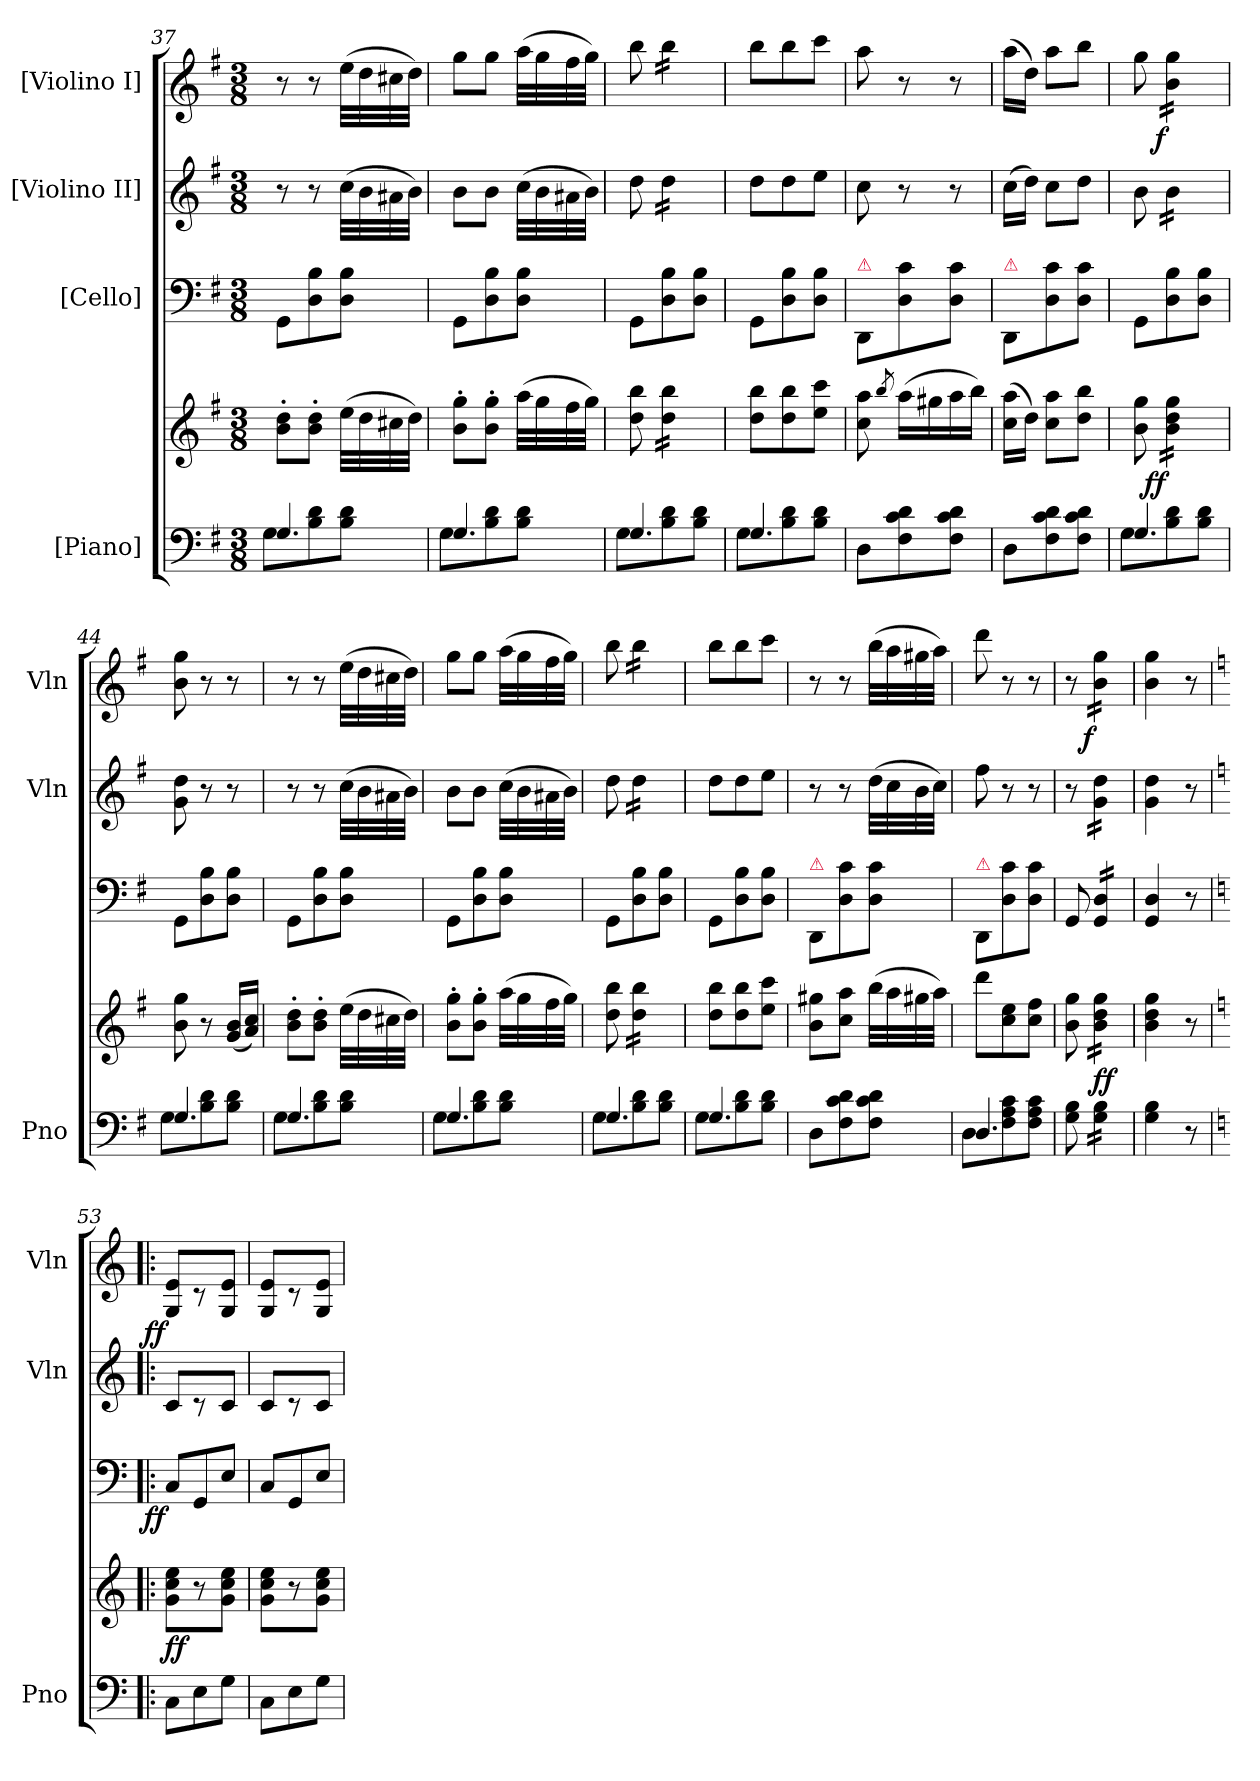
**kern	**kern	**dynam	**kern	**dynam	**kern	**kern	**dynam
*part4	*part4	*part4	*part3	*part3	*part2	*part1	*part1
*staff5	*staff4	*staff4/5	*staff3	*staff3	*staff2	*staff1	*staff1
*I"[Piano]	*	*	*I"[Cello]	*	*I"[Violino II]	*I"[Violino I]	*
*I'Pno	*	*	*	*	*I'Vln	*I'Vln	*
*clefF4	*clefG2	*	*clefF4	*	*clefG2	*clefG2	*
*k[f#]	*k[f#]	*	*k[f#]	*	*k[f#]	*k[f#]	*
*G:	*G:	*	*G:	*	*G:	*G:	*
*M3/8	*M3/8	*	*M3/8	*	*M3/8	*M3/8	*
=37	=37	=37	=37	=37	=37	=37	=37
*^	*	*	*	*	*	*	*
4.G/	8G\L	8b'>\ 8dd'>\L	.	8GG\L	.	8r	8r	.
.	8B\ 8d\	8b'>\ 8dd'>\J	.	8D\ 8B\	.	8r	8r	.
.	8B\ 8d\J	(>32ee\LLL	.	8D\ 8B\J	.	(>32cc\LLL	(>32ee\LLL	.
.	.	32dd\	.	.	.	32b\	32dd\	.
.	.	32cc#X\	.	.	.	32a#X\	32cc#X\	.
.	.	32dd\JJJ)	.	.	.	32b\JJJ)	32dd\JJJ)	.
=38	=38	=38	=38	=38	=38	=38	=38	=38
4.G/	8G\L	8b'>\ 8gg'>\L	.	8GG\L	.	8b\L	8gg\L	.
.	8B\ 8d\	8b'>\ 8gg'>\J	.	8D\ 8B\	.	8b\J	8gg\J	.
.	8B\ 8d\J	(>32aa\LLL	.	8D\ 8B\J	.	(>32cc\LLL	(>32aa\LLL	.
.	.	32gg\	.	.	.	32b\	32gg\	.
.	.	32ff#\	.	.	.	32a#X\	32ff#\	.
.	.	32gg\JJJ)	.	.	.	32b\JJJ)	32gg\JJJ)	.
=39	=39	=39	=39	=39	=39	=39	=39	=39
4.G/	8G\L	8dd\ 8bb\	.	8GG\L	.	8dd\	8bb\	.
*	*	*tremolo	*	*	*	*	*	*
*	*	*	*	*	*	*tremolo	*	*
*	*	*	*	*	*	*	*tremolo	*
.	8B\ 8d\	16dd\ 16bb\LL	.	8D\ 8B\	.	16dd\LL	16bb\LL	.
.	.	16dd\ 16bb\	.	.	.	16dd\	16bb\	.
.	8B\ 8d\J	16dd\ 16bb\	.	8D\ 8B\J	.	16dd\	16bb\	.
.	.	16dd\ 16bb\JJ	.	.	.	16dd\JJ	16bb\JJ	.
*	*	*	*	*	*	*	*Xtremolo	*
*	*	*	*	*	*	*Xtremolo	*	*
*	*	*Xtremolo	*	*	*	*	*	*
=40	=40	=40	=40	=40	=40	=40	=40	=40
4.G/	8G\L	8dd\ 8bb\L	.	8GG\L	.	8dd\L	8bb\L	.
.	8B\ 8d\	8dd\ 8bb\	.	8D\ 8B\	.	8dd\	8bb\	.
.	8B\ 8d\J	8ee\ 8ccc\J	.	8D\ 8B\J	.	8ee\J	8ccc\J	.
=41	=41	=41	=41	=41	=41	=41	=41	=41
!	!	!	!	!LO:TX:a:color=crimson:t=⚠	!	!	!	!
*v	*v	*	*	*	*	*	*	*
8D\L	8cc\ 8aa\	.	8DD/L	.	8cc\	8aa\	.
.	8qbb/	.	.	.	.	.	.
8F#\ 8c\ 8d\	(>16aa\LL	.	8D\ 8c\	.	8r	8r	.
.	16gg#X\	.	.	.	.	.	.
8F#\ 8c\ 8d\J	16aa\	.	8D\ 8c\J	.	8r	8r	.
.	16bb\JJ)	.	.	.	.	.	.
=42	=42	=42	=42	=42	=42	=42	=42
!	!	!	!LO:TX:a:color=crimson:t=⚠	!	!	!	!
8D\L	(>16cc\ 16aa\LL	.	8DD/L	.	(>16cc\LL	(>16aa\LL	.
.	16dd\JJ)	.	.	.	16dd\JJ)	16dd\JJ)	.
8F#\ 8c\ 8d\	8cc\ 8aa\L	.	8D\ 8c\	.	8cc\L	8aa\L	.
8F#\ 8c\ 8d\J	8dd\ 8bb\J	.	8D\ 8c\J	.	8dd\J	8bb\J	.
=43	=43	=43	=43	=43	=43	=43	=43
*^	*	*	*	*	*	*	*
4.G/	8G\L	8b\ 8gg\	.	8GG\L	.	8b\	8gg\	.
!	!	!	!LO:DY:b:rj	!	!	!	!	!LO:DY:b:rj
*	*	*tremolo	*	*	*	*	*	*
*	*	*	*	*	*	*tremolo	*	*
*	*	*	*	*	*	*	*tremolo	*
.	8B\ 8d\	16b\ 16dd\ 16gg\LL	ff	8D\ 8B\	.	16b\LL	16b\ 16gg\LL	f
.	.	16b\ 16dd\ 16gg\	.	.	.	16b\	16b\ 16gg\	.
.	8B\ 8d\J	16b\ 16dd\ 16gg\	.	8D\ 8B\J	.	16b\	16b\ 16gg\	.
.	.	16b\ 16dd\ 16gg\JJ	.	.	.	16b\JJ	16b\ 16gg\JJ	.
*	*	*	*	*	*	*	*Xtremolo	*
*	*	*	*	*	*	*Xtremolo	*	*
*	*	*Xtremolo	*	*	*	*	*	*
=44	=44	=44	=44	=44	=44	=44	=44	=44
4.G/	8G\L	8b\ 8gg\	.	8GG\L	.	8g\ 8dd\	8b\ 8gg\	.
.	8B\ 8d\	8r	.	8D\ 8B\	.	8r	8r	.
.	8B\ 8d\J	(<16g/ 16b/LL	.	8D\ 8B\J	.	8r	8r	.
.	.	16a/ 16cc/JJ)	.	.	.	.	.	.
=45	=45	=45	=45	=45	=45	=45	=45	=45
4.G/	8G\L	8b'>\ 8dd'>\L	.	8GG\L	.	8r	8r	.
.	8B\ 8d\	8b'>\ 8dd'>\J	.	8D\ 8B\	.	8r	8r	.
.	8B\ 8d\J	(>32ee\LLL	.	8D\ 8B\J	.	(>32cc\LLL	(>32ee\LLL	.
.	.	32dd\	.	.	.	32b\	32dd\	.
.	.	32cc#X\	.	.	.	32a#X\	32cc#X\	.
.	.	32dd\JJJ)	.	.	.	32b\JJJ)	32dd\JJJ)	.
=46	=46	=46	=46	=46	=46	=46	=46	=46
4.G/	8G\L	8b'>\ 8gg'>\L	.	8GG\L	.	8b\L	8gg\L	.
.	8B\ 8d\	8b'>\ 8gg'>\J	.	8D\ 8B\	.	8b\J	8gg\J	.
.	8B\ 8d\J	(>32aa\LLL	.	8D\ 8B\J	.	(>32cc\LLL	(>32aa\LLL	.
.	.	32gg\	.	.	.	32b\	32gg\	.
.	.	32ff#\	.	.	.	32a#X\	32ff#\	.
.	.	32gg\JJJ)	.	.	.	32b\JJJ)	32gg\JJJ)	.
=47	=47	=47	=47	=47	=47	=47	=47	=47
4.G/	8G\L	8dd\ 8bb\	.	8GG\L	.	8dd\	8bb\	.
*	*	*tremolo	*	*	*	*	*	*
*	*	*	*	*	*	*tremolo	*	*
*	*	*	*	*	*	*	*tremolo	*
.	8B\ 8d\	16dd\ 16bb\LL	.	8D\ 8B\	.	16dd\LL	16bb\LL	.
.	.	16dd\ 16bb\	.	.	.	16dd\	16bb\	.
.	8B\ 8d\J	16dd\ 16bb\	.	8D\ 8B\J	.	16dd\	16bb\	.
.	.	16dd\ 16bb\JJ	.	.	.	16dd\JJ	16bb\JJ	.
*	*	*	*	*	*	*	*Xtremolo	*
*	*	*	*	*	*	*Xtremolo	*	*
*	*	*Xtremolo	*	*	*	*	*	*
=48	=48	=48	=48	=48	=48	=48	=48	=48
4.G/	8G\L	8dd\ 8bb\L	.	8GG\L	.	8dd\L	8bb\L	.
.	8B\ 8d\	8dd\ 8bb\	.	8D\ 8B\	.	8dd\	8bb\	.
.	8B\ 8d\J	8ee\ 8ccc\J	.	8D\ 8B\J	.	8ee\J	8ccc\J	.
=49	=49	=49	=49	=49	=49	=49	=49	=49
!	!	!	!	!LO:TX:a:color=crimson:t=⚠	!	!	!	!
*v	*v	*	*	*	*	*	*	*
8D\L	8b\ 8gg#X\L	.	8DD/L	.	8r	8r	.
8F#\ 8c\ 8d\	8cc\ 8aa\J	.	8D\ 8c\	.	8r	8r	.
8F#\ 8c\ 8d\J	(>32bb\LLL	.	8D\ 8c\J	.	(>32dd\LLL	(>32bb\LLL	.
.	32aa\	.	.	.	32cc\	32aa\	.
.	32gg#X\	.	.	.	32b\	32gg#X\	.
.	32aa\JJJ)	.	.	.	32cc\JJJ)	32aa\JJJ)	.
=50	=50	=50	=50	=50	=50	=50	=50
*^	*	*	*	*	*	*	*
!	!	!	!	!LO:TX:a:color=crimson:t=⚠	!	!	!	!
4.D/	8D\L	8ddd\L	.	8DD/L	.	8ff#\	8ddd\	.
.	8F#\ 8A\ 8c\	8cc\ 8ee\	.	8D\ 8c\	.	8r	8r	.
.	8F#\ 8A\ 8c\J	8cc\ 8ff#\J	.	8D\ 8c\J	.	8r	8r	.
*v	*v	*	*	*	*	*	*	*
=51	=51	=51	=51	=51	=51	=51	=51
8G\ 8B\	8b\ 8gg\	.	8GG/	.	8r	8r	.
!	!	!	!	!	!	!	!LO:DY:b:rj
*tremolo	*	*	*	*	*	*	*
*	*tremolo	*	*	*	*	*	*
*	*	*	*tremolo	*	*	*	*
*	*	*	*	*	*tremolo	*	*
*	*	*	*	*	*	*tremolo	*
16G\ 16B\LL	16b\ 16dd\ 16gg\LL	ff	16GG/ 16D/LL	.	16g\ 16dd\LL	16b\ 16gg\LL	f
16G\ 16B\	16b\ 16dd\ 16gg\	.	16GG/ 16D/	.	16g\ 16dd\	16b\ 16gg\	.
16G\ 16B\	16b\ 16dd\ 16gg\	.	16GG/ 16D/	.	16g\ 16dd\	16b\ 16gg\	.
16G\ 16B\JJ	16b\ 16dd\ 16gg\JJ	.	16GG/ 16D/JJ	.	16g\ 16dd\JJ	16b\ 16gg\JJ	.
*	*	*	*	*	*	*Xtremolo	*
*	*	*	*	*	*Xtremolo	*	*
*	*	*	*Xtremolo	*	*	*	*
*	*Xtremolo	*	*	*	*	*	*
*Xtremolo	*	*	*	*	*	*	*
=52	=52	=52	=52	=52	=52	=52	=52
4G\ 4B\	4b\ 4dd\ 4gg\	.	4GG/ 4D/	.	4g\ 4dd\	4b\ 4gg\	.
8r	8r	.	8r	.	8r	8r	.
=53!|:	=53!|:	=53!|:	=53!|:	=53!|:	=53!|:	=53!|:	=53!|:
*k[]	*k[]	*	*k[]	*	*k[]	*k[]	*
!	!	!	!	!LO:DY:b:rj	!	!	!LO:DY:b:rj
8C\L	8g\ 8cc\ 8ee\L	ff	8C/L	ff	8c/L	8G/ 8e/L	ff
8E\	8r	.	8GG/	.	8r	8r	.
8G\J	8g\ 8cc\ 8ee\J	.	8E/J	.	8c/J	8G/ 8e/J	.
=54	=54	=54	=54	=54	=54	=54	=54
8C\L	8g\ 8cc\ 8ee\L	.	8C/L	.	8c/L	8G/ 8e/L	.
8E\	8r	.	8GG/	.	8r	8r	.
8G\J	8g\ 8cc\ 8ee\J	.	8E/J	.	8c/J	8G/ 8e/J	.
=	=	=	=	=	=	=	=
*-	*-	*-	*-	*-	*-	*-	*-
